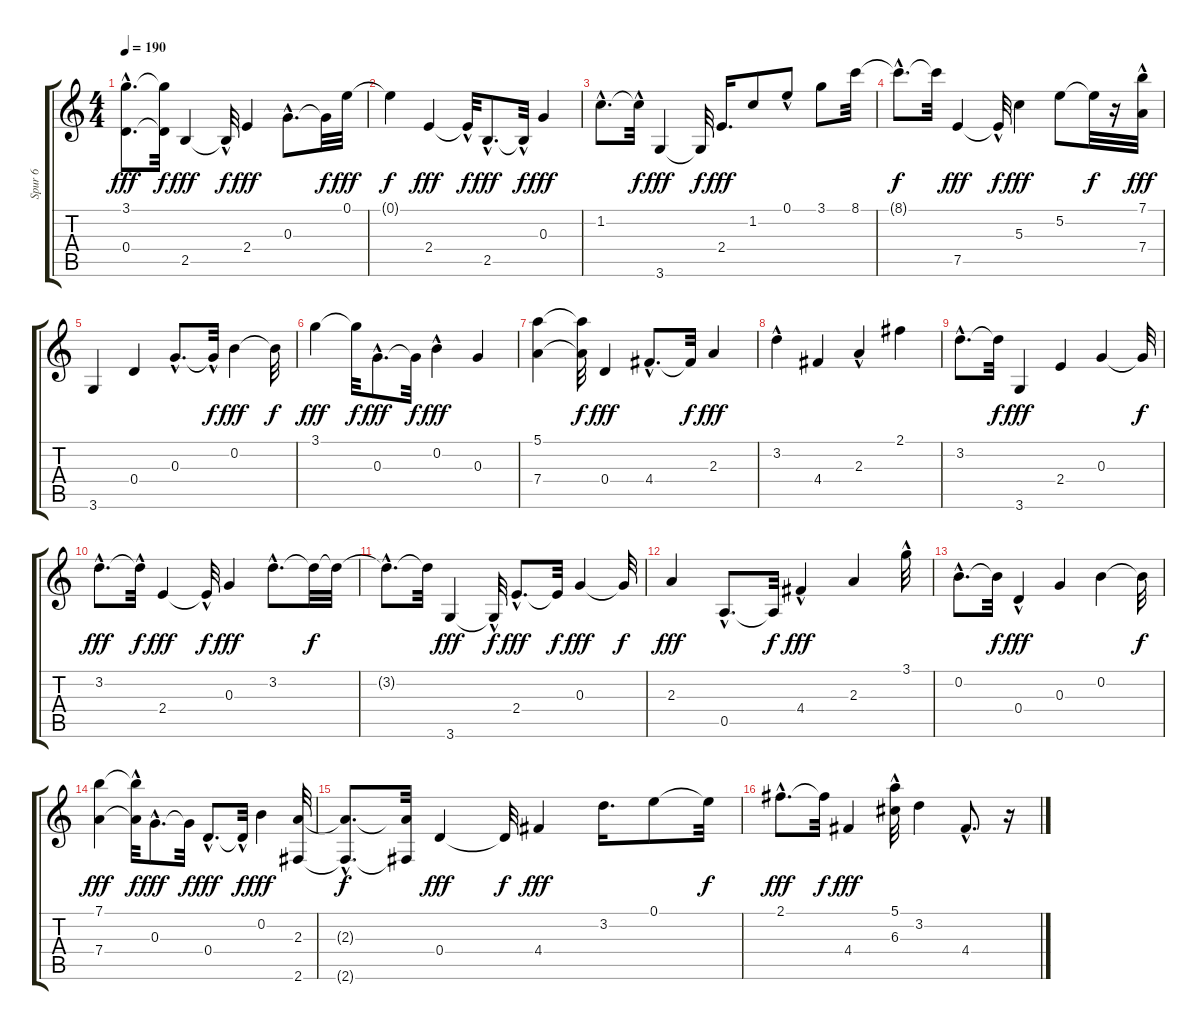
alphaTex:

\track ("Spur 6" "Spur 6") {instrument acousticguitarnylon}
\staff {score tabs}
\tuning (E4 B3 G3 D3 A2 E2) {hide}
\ts (4 4)
\tempo 190
\clef g2
\ks c
(3.1{hac} 0.4{hac}).8{d dy fff} (3.1{t} 0.4{t}).32{dy f} 2.5.4{dy fff} 2.5{hac t}.32{dy f} 2.4.4{dy fff} 0.3{hac}.8{d} 0.3{t}.32{dy f} 0.1.32{dy fff} |
0.1{t}.4{dy f} 2.4.4{dy fff} 2.4{hac t}.32{dy f} 2.5{hac}.8{d dy fff} 2.5{hac t}.32{dy f} 0.3.4{dy fff} |
1.2{hac}.8{d} 1.2{hac t}.32{dy f} 3.6.4{dy fff} 3.6{t}.32{dy f} 2.4.16{d dy fff} 1.2.8 0.1{hac}.8 3.1.8 8.1.32 |
8.1{hac t}.8{d dy f} 8.1{t}.32 7.5.4{dy fff} 7.5{hac t}.32{dy f} 5.3.4{dy fff} 5.2.8 5.2{t}.32{dy f} r.16 (7.1 7.4{hac}).32{dy fff} |
3.6.4 0.4.4 0.3{hac}.8{d} 0.3{hac t}.32{dy f} 0.2.4{dy fff} 0.2{t}.32{dy f} |
3.1.4{dy fff} 3.1{t}.32{dy f} 0.3{hac}.8{d dy fff} 0.3{t}.32{dy f} 0.2{hac}.4{dy fff} 0.3.4 |
(5.1 7.4).4 (5.1{t} 7.4{t}).32{dy f} 0.4.4{dy fff} 4.4{hac}.8{d} 4.4{t}.32{dy f} 2.3.4{dy fff} |
3.2{hac}.4 4.4.4 2.3{hac}.4 2.1.4 |
3.2{hac}.8{d} 3.2{t}.32{dy f} 3.6.4{dy fff} 2.4.4 0.3.4 0.3{t}.32{dy f} |
3.2{hac}.8{d dy fff} 3.2{hac t}.32{dy f} 2.4.4{dy fff} 2.4{hac t}.32{dy f} 0.3.4{dy fff} 3.2{hac}.8{d} 3.2{t}.32{dy f} 3.2{t}.32 |
3.2{hac t}.8{d} 3.2{t}.32 3.6.4{dy fff} 3.6{hac t}.32{dy f} 2.4{hac}.8{d dy fff} 2.4{t}.32{dy f} 0.3.4{dy fff} 0.3{t}.32{dy f} |
2.3.4{dy fff} 0.5{hac}.8{d} 0.5{t}.32{dy f} 4.4{hac}.4{dy fff} 2.3.4 3.1{hac}.32 |
0.2{hac}.8{d} 0.2{t}.32{dy f} 0.4{hac}.4{dy fff} 0.3.4 0.2.4 0.2{t}.32{dy f} |
(7.1 7.4).4{dy fff} (7.1{hac t} 7.4{t}).32{dy f} 0.3{hac}.8{d dy fff} 0.3{t}.32{dy f} 0.4{hac}.8{d dy fff} 0.4{hac t}.32{dy f} 0.2.4{dy fff} (2.3 2.6).32 |
(2.3{hac t} 2.6{hac t}).8{d dy f} (2.3{t} 2.6{t}).32 0.4.4{dy fff} 0.4{t}.32{dy f} 4.4.4{dy fff} 3.2.16{d} 0.1.8 0.1{t}.32{dy f} |
2.1{hac}.8{d dy fff} 2.1{t}.32{dy f} 4.4.4{dy fff} (5.1{hac} 6.3).32 3.2.4 4.4{hac}.8{d} r.16
